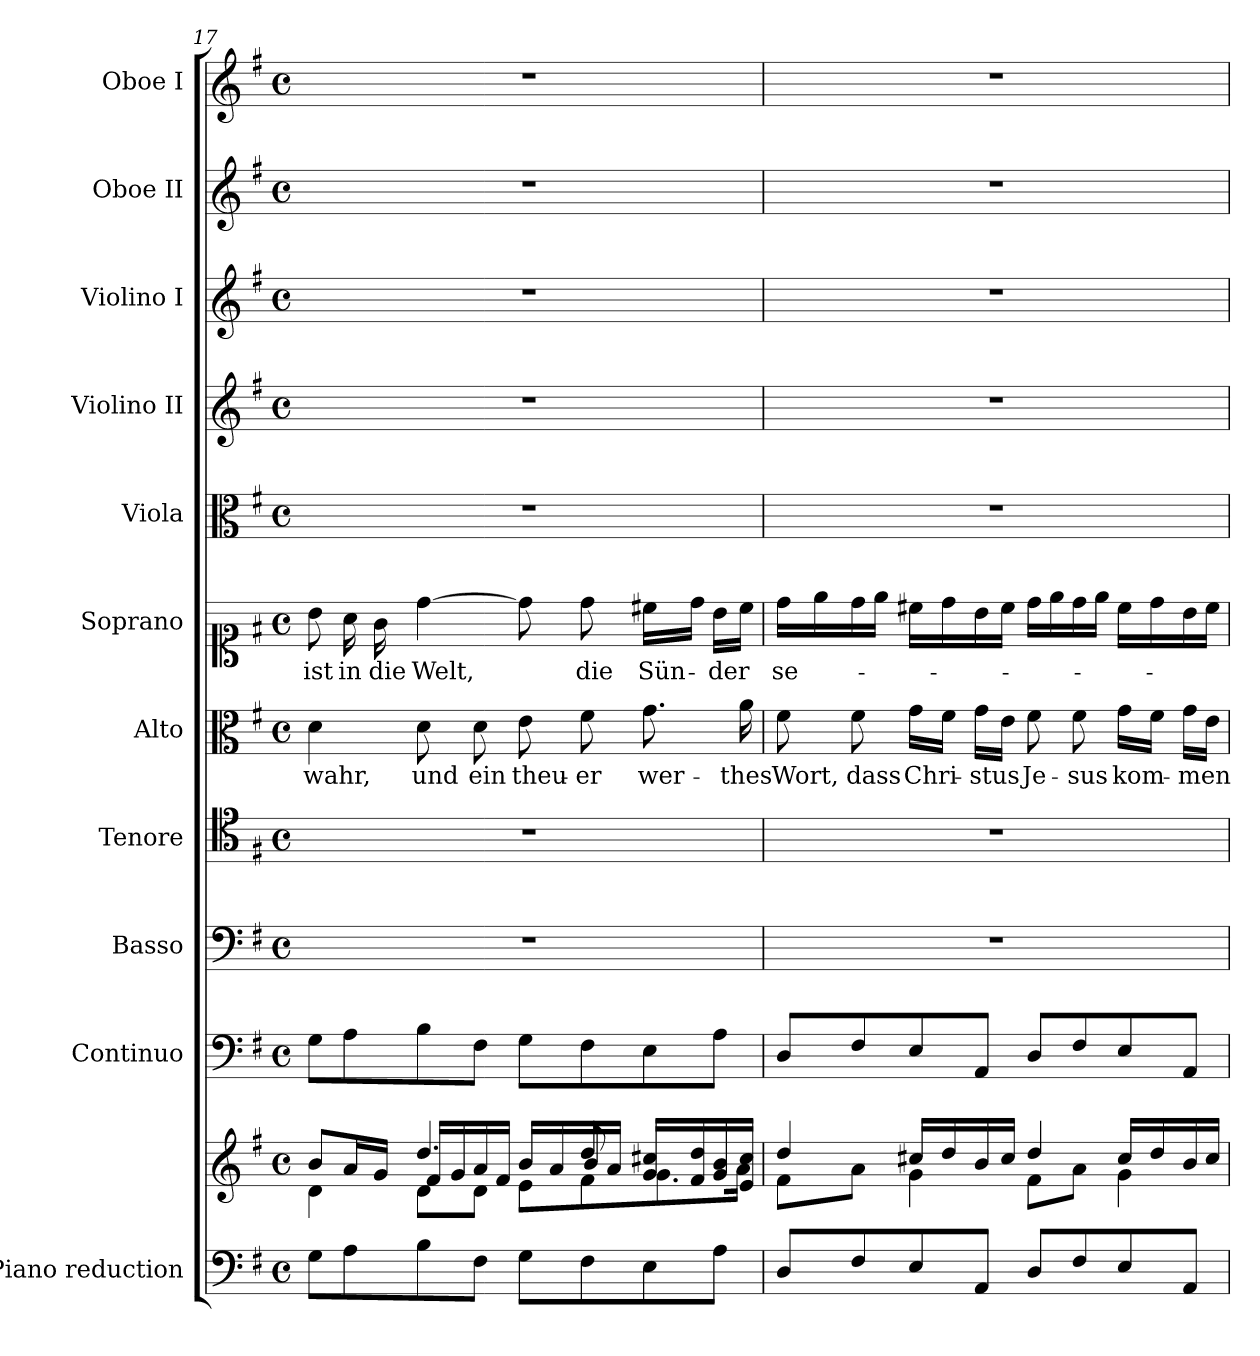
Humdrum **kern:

**kern	**kern	**kern	**kern	**kern	**kern	**text	**kern	**text	**kern	**kern	**kern	**kern	**kern
*part11	*part11	*part10	*part9	*part8	*part7	*part7	*part6	*part6	*part5	*part4	*part3	*part2	*part1
*staff12	*staff11	*staff10	*staff9	*staff8	*staff7	*staff7	*staff6	*staff6	*staff5	*staff4	*staff3	*staff2	*staff1
*I"Piano reduction	*	*I"Continuo	*I"Basso	*I"Tenore	*I"Alto	*	*I"Soprano	*	*I"Viola	*I"Violino II	*I"Violino I	*I"Oboe II	*I"Oboe I
*I'Pno	*	*	*	*	*	*	*	*	*	*	*	*I'Ob	*I'Ob
*clefF4	*clefG2	*clefF4	*clefF4	*clefC4	*clefC3	*	*clefC1	*	*clefC3	*clefG2	*clefG2	*clefG2	*clefG2
*k[f#]	*k[f#]	*k[f#]	*k[f#]	*k[f#]	*k[f#]	*	*k[f#]	*	*k[f#]	*k[f#]	*k[f#]	*k[f#]	*k[f#]
*M4/4	*M4/4	*M4/4	*M4/4	*M4/4	*M4/4	*	*M4/4	*	*M4/4	*M4/4	*M4/4	*M4/4	*M4/4
*met(c)	*met(c)	*met(c)	*met(c)	*met(c)	*met(c)	*	*met(c)	*	*met(c)	*met(c)	*met(c)	*met(c)	*met(c)
=17	=17	=17	=17	=17	=17	=17	=17	=17	=17	=17	=17	=17	=17
*	*^	*	*	*	*	*	*	*	*	*	*	*	*
*	*	*^	*	*	*	*	*	*	*	*	*	*	*	*
!	!	!	!	!	!	!	!	!LO:LY:b	!	!LO:LY:b	!	!	!	!	!
8G\L	8b/L	4d\	4ryy	8G\L	1r	1r	4d\	wahr,	8b\	ist	1r	1r	1r	1r	1r
!	!	!	!	!	!	!	!	!	!	!LO:LY:b	!	!	!	!	!
8A\	16a/L	.	.	8A\	.	.	.	.	16a\	in	.	.	.	.	.
!	!	!	!	!	!	!	!	!	!	!LO:LY:b	!	!	!	!	!
.	16g/JJ	.	.	.	.	.	.	.	16g\	die	.	.	.	.	.
!	!	!	!	!	!	!	!	!LO:LY:b	!	!LO:LY:b	!	!	!	!	!
8B\	4.dd/	8d\L	16f#/LL	8B\	.	.	8d\	und	[4dd\	Welt,	.	.	.	.	.
.	.	.	16g/	.	.	.	.	.	.	.	.	.	.	.	.
!	!	!	!	!	!	!	!	!LO:LY:b	!	!	!	!	!	!	!
8F#\J	.	8d\J	16a/	8F#\J	.	.	8d\	ein	.	.	.	.	.	.	.
.	.	.	16f#/JJ	.	.	.	.	.	.	.	.	.	.	.	.
!	!	!	!	!	!	!	!	!LO:LY:b	!	!	!	!	!	!	!
8G\L	.	8e\L	16b/LL	8G\L	.	.	8e\	theu-	8dd\]	.	.	.	.	.	.
.	.	.	16a/	.	.	.	.	.	.	.	.	.	.	.	.
!	!	!	!	!	!	!	!	!LO:LY:b	!	!LO:LY:b	!	!	!	!	!
8F#\	8dd/	8f#\	16b/	8F#\	.	.	8f#\	-er	8dd\	die	.	.	.	.	.
.	.	.	16a/JJ	.	.	.	.	.	.	.	.	.	.	.	.
!	!	!	!	!	!	!	!	!LO:LY:b	!	!LO:LY:b	!	!	!	!	!
8E\	16g/ 16cc#X/LL	8.g\	4ryy	8E\	.	.	8.g\	wer-	16cc#X\LL	Sün-	.	.	.	.	.
.	16f#/ 16dd/	.	.	.	.	.	.	.	16dd\JJ	.	.	.	.	.	.
!	!	!	!	!	!	!	!	!	!	!LO:LY:b	!	!	!	!	!
8A\J	16g/ 16b/	.	.	8A\J	.	.	.	.	16b\LL	-der	.	.	.	.	.
!	!	!	!	!	!	!	!	!LO:LY:b	!	!	!	!	!	!	!
.	16e/ 16cc#/JJ	16a\Jk	.	.	.	.	16a\	-thes	16cc#\JJ	.	.	.	.	.	.
*	*	*v	*v	*	*	*	*	*	*	*	*	*	*	*	*
!!LO:PB:g=z
=18	=18	=18	=18	=18	=18	=18	=18	=18	=18	=18	=18	=18	=18	=18
!	!	!	!	!	!	!	!LO:LY:b	!	!LO:LY:b	!	!	!	!	!
8D/L	4dd/	8f#\L	8D/L	1r	1r	8f#\	Wort,	16dd\LL	se-	1r	1r	1r	1r	1r
.	.	.	.	.	.	.	.	16ee\	.	.	.	.	.	.
!	!	!	!	!	!	!	!LO:LY:b	!	!	!	!	!	!	!
8F#/	.	8a\J	8F#/	.	.	8f#\	dass	16dd\	.	.	.	.	.	.
.	.	.	.	.	.	.	.	16ee\JJ	.	.	.	.	.	.
!	!	!	!	!	!	!	!LO:LY:b	!	!	!	!	!	!	!
8E/	16cc#X/LL	4g\	8E/	.	.	16g\LL	Chri-	16cc#X\LL	.	.	.	.	.	.
.	16dd/	.	.	.	.	16f#\JJ	.	16dd\	.	.	.	.	.	.
!	!	!	!	!	!	!	!LO:LY:b	!	!	!	!	!	!	!
8AA/J	16b/	.	8AA/J	.	.	16g\LL	-stus	16b\	.	.	.	.	.	.
.	16cc#/JJ	.	.	.	.	16e\JJ	.	16cc#\JJ	.	.	.	.	.	.
!	!	!	!	!	!	!	!LO:LY:b	!	!	!	!	!	!	!
8D/L	4dd/	8f#\L	8D/L	.	.	8f#\	Je-	16dd\LL	.	.	.	.	.	.
.	.	.	.	.	.	.	.	16ee\	.	.	.	.	.	.
!	!	!	!	!	!	!	!LO:LY:b	!	!	!	!	!	!	!
8F#/	.	8a\J	8F#/	.	.	8f#\	-sus	16dd\	.	.	.	.	.	.
.	.	.	.	.	.	.	.	16ee\JJ	.	.	.	.	.	.
!	!	!	!	!	!	!	!LO:LY:b	!	!	!	!	!	!	!
8E/	16cc#/LL	4g\	8E/	.	.	16g\LL	kom-	16cc#\LL	.	.	.	.	.	.
.	16dd/	.	.	.	.	16f#\JJ	.	16dd\	.	.	.	.	.	.
!	!	!	!	!	!	!	!LO:LY:b	!	!	!	!	!	!	!
8AA/J	16b/	.	8AA/J	.	.	16g\LL	-men	16b\	.	.	.	.	.	.
.	16cc#/JJ	.	.	.	.	16e\JJ	.	16cc#\JJ	.	.	.	.	.	.
*	*v	*v	*	*	*	*	*	*	*	*	*	*	*	*
=	=	=	=	=	=	=	=	=	=	=	=	=	=
*-	*-	*-	*-	*-	*-	*-	*-	*-	*-	*-	*-	*-	*-
